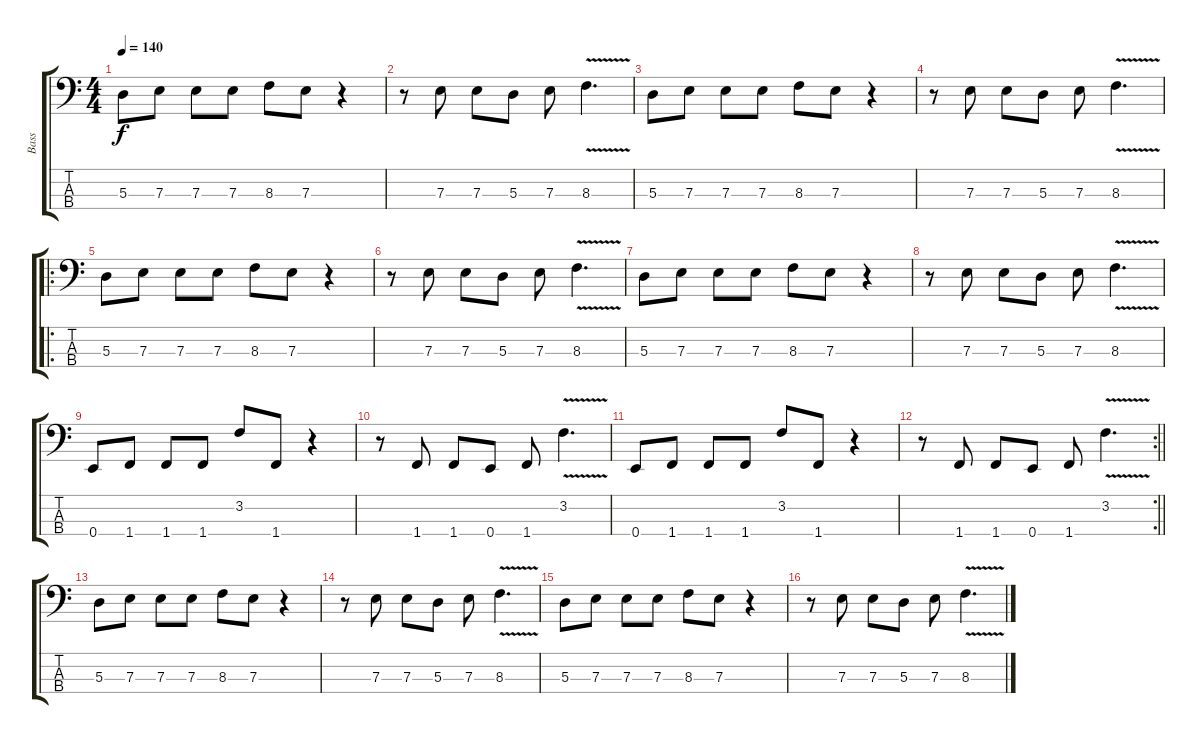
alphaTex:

\track ("Bass" "Bass") {instrument electricbassfinger}
\staff {score tabs}
\tuning (G2 D2 A1 E1) {hide}
\ts (4 4)
\tempo 140
\clef f4
\ks c
5.3.8{dy f} 7.3.8 7.3.8 7.3.8 8.3.8 7.3.8 r.4 |
r.8 7.3.8 7.3.8 5.3.8 7.3.8 8.3{v}.4{d} |
5.3.8 7.3.8 7.3.8 7.3.8 8.3.8 7.3.8 r.4 |
r.8 7.3.8 7.3.8 5.3.8 7.3.8 8.3{v}.4{d} |
\ro
5.3.8 7.3.8 7.3.8 7.3.8 8.3.8 7.3.8 r.4 |
r.8 7.3.8 7.3.8 5.3.8 7.3.8 8.3{v}.4{d} |
5.3.8 7.3.8 7.3.8 7.3.8 8.3.8 7.3.8 r.4 |
r.8 7.3.8 7.3.8 5.3.8 7.3.8 8.3{v}.4{d} |
0.4.8 1.4.8 1.4.8 1.4.8 3.2.8 1.4.8 r.4 |
r.8 1.4.8 1.4.8 0.4.8 1.4.8 3.2{v}.4{d} |
0.4.8 1.4.8 1.4.8 1.4.8 3.2.8 1.4.8 r.4 |
\rc 2
\barLineRight lightlight
r.8 1.4.8 1.4.8 0.4.8 1.4.8 3.2{v}.4{d} |
5.3.8 7.3.8 7.3.8 7.3.8 8.3.8 7.3.8 r.4 |
r.8 7.3.8 7.3.8 5.3.8 7.3.8 8.3{v}.4{d} |
5.3.8 7.3.8 7.3.8 7.3.8 8.3.8 7.3.8 r.4 |
r.8 7.3.8 7.3.8 5.3.8 7.3.8 8.3{v}.4{d}
